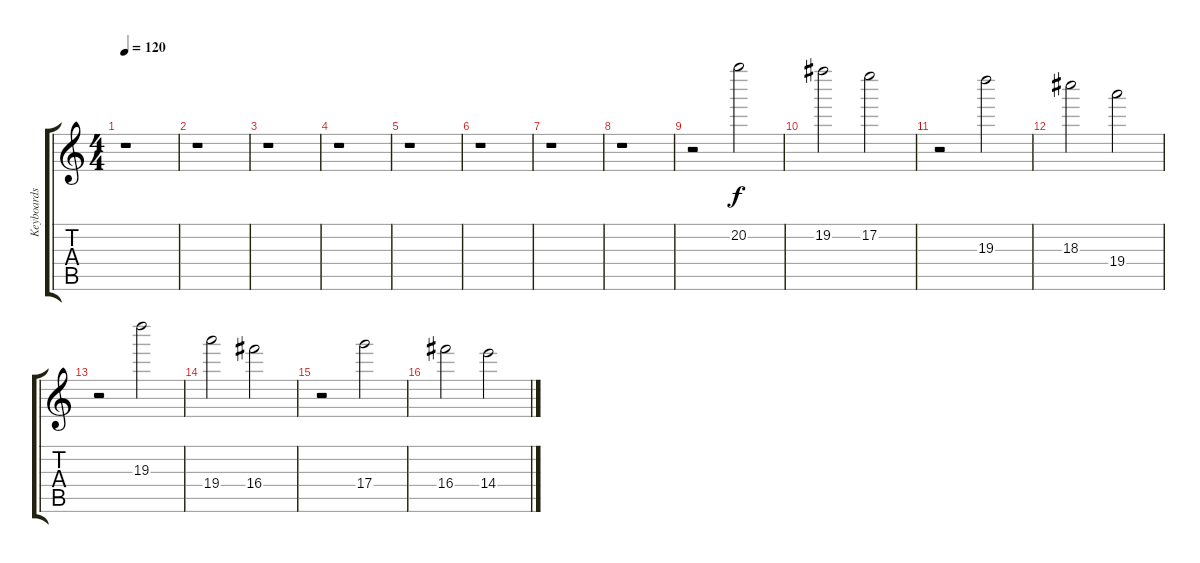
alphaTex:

\track ("Keyboards 2" "Keyboards ") {instrument electricguitarmuted}
\staff {score tabs}
\tuning (E5 B4 G4 D4 A3 E3) {hide}
\ts (4 4)
\tempo 120
\clef g2
\ks c
r.1{dy f} |
r.1 |
r.1 |
r.1 |
r.1 |
r.1 |
r.1 |
r.1 |
r.2 20.2.2 |
19.2.2 17.2.2 |
r.2 19.3.2 |
18.3.2 19.4.2 |
r.2 19.3.2 |
19.4.2 16.4.2 |
r.2 17.4.2 |
16.4.2 14.4.2
